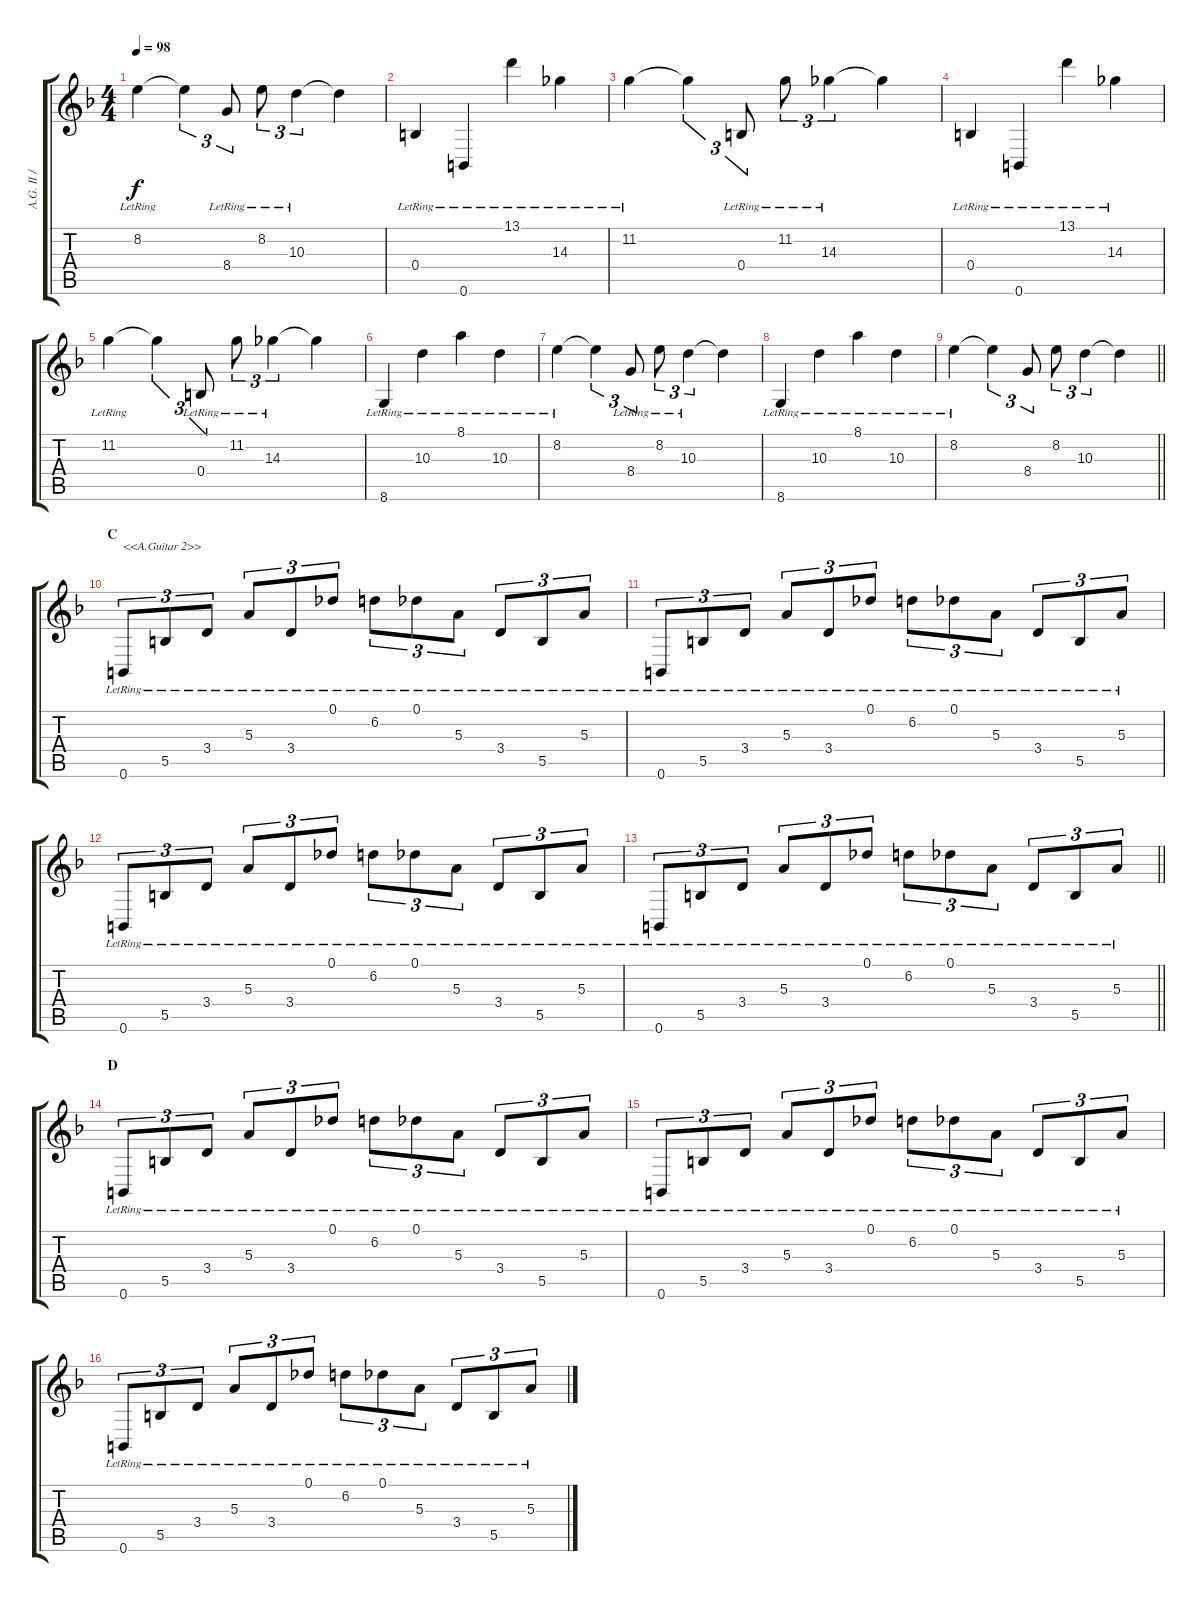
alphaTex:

\track ("A.G. II / E.G. 1 - Uruha" "A.G. II / ") {instrument acousticguitarsteel}
\staff {score tabs}
\tuning (Db4 Ab3 E3 B2 Gb2 B1) {hide}
\ts (4 4)
\tempo 98
\clef g2
\ks f
8.2{lr}.4{dy f} 8.2{t}.4{tu (3 2)} 8.4{lr}.8{tu (3 2)} 8.2{lr}.8{tu (3 2)} 10.3{lr}.4{tu (3 2)} 10.3{t}.4 |
0.4{lr}.4 0.6{lr}.4 13.1{lr}.4 14.3{lr}.4 |
11.2{lr}.4 11.2{t}.4{tu (3 2)} 0.4{lr}.8{tu (3 2)} 11.2{lr}.8{tu (3 2)} 14.3{lr}.4{tu (3 2)} 14.3{t}.4 |
0.4{lr}.4 0.6{lr}.4 13.1{lr}.4 14.3{lr}.4 |
11.2{lr}.4 11.2{t}.4{tu (3 2)} 0.4{lr}.8{tu (3 2)} 11.2{lr}.8{tu (3 2)} 14.3{lr}.4{tu (3 2)} 14.3{t}.4 |
8.6{lr}.4 10.3{lr}.4 8.1{lr}.4 10.3{lr}.4 |
8.2{lr}.4 8.2{t}.4{tu (3 2)} 8.4{lr}.8{tu (3 2)} 8.2{lr}.8{tu (3 2)} 10.3{lr}.4{tu (3 2)} 10.3{t}.4 |
8.6{lr}.4 10.3{lr}.4 8.1{lr}.4 10.3{lr}.4 |
\barLineRight lightlight
8.2{lr}.4 8.2{t}.4{tu (3 2)} 8.4.8{tu (3 2)} 8.2.8{tu (3 2)} 10.3.4{tu (3 2)} 10.3{t}.4 |
\section ("" "C")
0.6{lr}.8{tu (3 2) txt "<<A.Guitar 2>>" volume 8 instrument acousticguitarsteel} 5.5{lr}.8{tu (3 2)} 3.4{lr}.8{tu (3 2)} 5.3{lr}.8{tu (3 2)} 3.4{lr}.8{tu (3 2)} 0.1{lr}.8{tu (3 2)} 6.2{lr}.8{tu (3 2)} 0.1{lr}.8{tu (3 2)} 5.3{lr}.8{tu (3 2)} 3.4{lr}.8{tu (3 2)} 5.5{lr}.8{tu (3 2)} 5.3{lr}.8{tu (3 2)} |
0.6{lr}.8{tu (3 2)} 5.5{lr}.8{tu (3 2)} 3.4{lr}.8{tu (3 2)} 5.3{lr}.8{tu (3 2)} 3.4{lr}.8{tu (3 2)} 0.1{lr}.8{tu (3 2)} 6.2{lr}.8{tu (3 2)} 0.1{lr}.8{tu (3 2)} 5.3{lr}.8{tu (3 2)} 3.4{lr}.8{tu (3 2)} 5.5{lr}.8{tu (3 2)} 5.3{lr}.8{tu (3 2)} |
0.6{lr}.8{tu (3 2)} 5.5{lr}.8{tu (3 2)} 3.4{lr}.8{tu (3 2)} 5.3{lr}.8{tu (3 2)} 3.4{lr}.8{tu (3 2)} 0.1{lr}.8{tu (3 2)} 6.2{lr}.8{tu (3 2)} 0.1{lr}.8{tu (3 2)} 5.3{lr}.8{tu (3 2)} 3.4{lr}.8{tu (3 2)} 5.5{lr}.8{tu (3 2)} 5.3{lr}.8{tu (3 2)} |
\barLineRight lightlight
0.6{lr}.8{tu (3 2)} 5.5{lr}.8{tu (3 2)} 3.4{lr}.8{tu (3 2)} 5.3{lr}.8{tu (3 2)} 3.4{lr}.8{tu (3 2)} 0.1{lr}.8{tu (3 2)} 6.2{lr}.8{tu (3 2)} 0.1{lr}.8{tu (3 2)} 5.3{lr}.8{tu (3 2)} 3.4{lr}.8{tu (3 2)} 5.5{lr}.8{tu (3 2)} 5.3{lr}.8{tu (3 2)} |
\section ("" "D")
0.6{lr}.8{tu (3 2)} 5.5{lr}.8{tu (3 2)} 3.4{lr}.8{tu (3 2)} 5.3{lr}.8{tu (3 2)} 3.4{lr}.8{tu (3 2)} 0.1{lr}.8{tu (3 2)} 6.2{lr}.8{tu (3 2)} 0.1{lr}.8{tu (3 2)} 5.3{lr}.8{tu (3 2)} 3.4{lr}.8{tu (3 2)} 5.5{lr}.8{tu (3 2)} 5.3{lr}.8{tu (3 2)} |
0.6{lr}.8{tu (3 2)} 5.5{lr}.8{tu (3 2)} 3.4{lr}.8{tu (3 2)} 5.3{lr}.8{tu (3 2)} 3.4{lr}.8{tu (3 2)} 0.1{lr}.8{tu (3 2)} 6.2{lr}.8{tu (3 2)} 0.1{lr}.8{tu (3 2)} 5.3{lr}.8{tu (3 2)} 3.4{lr}.8{tu (3 2)} 5.5{lr}.8{tu (3 2)} 5.3{lr}.8{tu (3 2)} |
0.6{lr}.8{tu (3 2)} 5.5{lr}.8{tu (3 2)} 3.4{lr}.8{tu (3 2)} 5.3{lr}.8{tu (3 2)} 3.4{lr}.8{tu (3 2)} 0.1{lr}.8{tu (3 2)} 6.2{lr}.8{tu (3 2)} 0.1{lr}.8{tu (3 2)} 5.3{lr}.8{tu (3 2)} 3.4{lr}.8{tu (3 2)} 5.5{lr}.8{tu (3 2)} 5.3{lr}.8{tu (3 2)}
